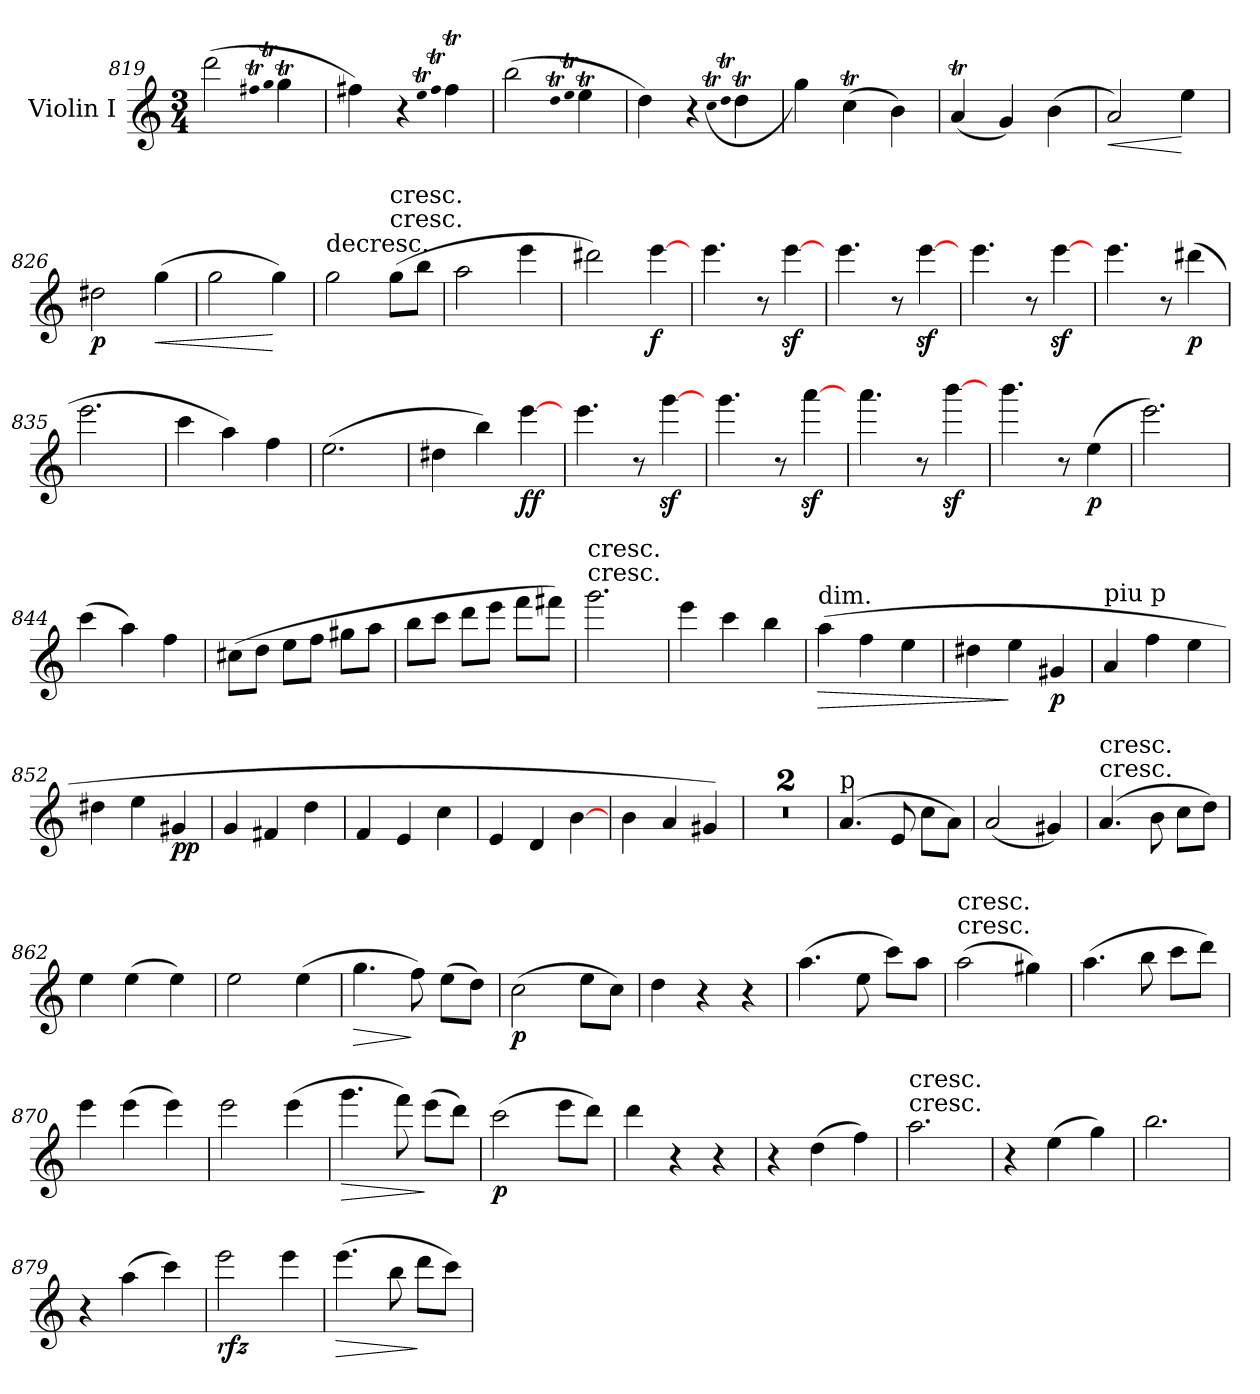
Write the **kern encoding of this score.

**kern	**dynam
*part1	*part1
*staff1	*staff1
*I"Violin I	*
*I'Vln	*
*clefG2	*
*k[]	*
*C:	*
*M3/4	*
=819	=819
(2ddd	.
qqff#Xt	.
qqggT	.
4ggT	.
=820	=820
4ff#X)	.
4r	.
qqeeT	.
qqff#t	.
4ff#t	.
=821	=821
(2bb	.
qqddT	.
qqeet	.
4eet	.
=822	=822
4dd)	.
4r	.
(qqccT	.
qqddT	.
4ddT	.
=823	=823
4gg)	.
(4ccT	.
4b)	.
=824	=824
(4aT	.
4g)	.
(4b	.
=825	=825
!	!LO:HP:b
2a)	<
4ee	[
=826	=826
2dd#X	p
!	!LO:HP:b
(4gg	<
=827	=827
2gg	.
4gg)	[
=828	=828
!LO:TX:t=decresc.	!
2gg	.
!LO:TX:t=cresc.	!
!LO:TX:a:t=cresc.	!
(8gg\L	.
8bb\J	.
=829	=829
2aa	.
4eee	.
=830	=830
2ddd#X)	.
[4eee	f
=831	=831
4.eee	.
8r	.
[4eeez	.
=832	=832
4.eee	.
8r	.
[4eeez	.
=833	=833
4.eee	.
8r	.
[4eeez	.
=834	=834
4.eee	.
8r	.
(4ddd#X	p
=835	=835
2.eee	.
=836	=836
4ccc	.
4aa)	.
4ff	.
=837	=837
(2.ee	.
=838	=838
4dd#X	.
4bb)	.
[4eee	ff
=839	=839
4.eee	.
8r	.
[4gggz	.
=840	=840
4.ggg	.
8r	.
[4aaaz	.
=841	=841
4.aaa	.
8r	.
[4bbbz	.
=842	=842
4.bbb	.
8r	.
(4ee	p
=843	=843
2.eee)	.
=844	=844
(4ccc	.
4aa)	.
4ff	.
=845	=845
(8cc#X\L	.
8dd\J	.
8ee\L	.
8ff\J	.
8gg#X\L	.
8aa\J	.
=846	=846
8bb\L	.
8ccc\J	.
8ddd\L	.
8eee\J	.
8fff\L	.
8fff#X\J)	.
=847	=847
!LO:TX:t=cresc.	!
!LO:TX:a:t=cresc.	!
2.ggg	.
=848	=848
4eee	.
4ccc	.
4bb	.
=849	=849
!LO:TX:a:t=dim.	!
!	!LO:HP:b
(4aa	>
4ff	.
4ee	.
=850	=850
4dd#X	.
4ee	]
4g#X	p
=851	=851
!LO:TX:a:t=piu p	!
4a	.
4ff	.
4ee	.
=852	=852
4dd#X	.
4ee	.
4g#X	pp
=853	=853
4g	.
4f#X	.
4dd	.
=854	=854
4f	.
4e	.
4cc	.
=855	=855
4e	.
4d	.
[4b	.
=856	=856
4b	.
4a	.
4g#X)	.
=857	=857
2.r	.
=858	=858
2.r	.
=859	=859
!LO:TX:a:t=p	!
(4.a	.
8e	.
8cc\L	.
8a\J)	.
=860	=860
(2a	.
4g#X)	.
=861	=861
!LO:TX:t=cresc.	!
!LO:TX:a:t=cresc.	!
(4.a	.
8b	.
8cc\L	.
8dd\J)	.
=862	=862
4ee	.
(4ee	.
4ee)	.
=863	=863
2ee	.
(4ee	.
=864	=864
!	!LO:HP:b
4.gg	>
8ff)	]
(8ee\L	.
8dd\J)	.
=865	=865
(2cc	p
8ee\L	.
8cc\J)	.
=866	=866
4dd	.
4r	.
4r	.
=867	=867
(4.aa	.
8ee	.
8ccc\L)	.
8aa\J	.
=868	=868
!LO:TX:t=cresc.	!
!LO:TX:a:t=cresc.	!
(2aa	.
4gg#X)	.
=869	=869
(4.aa	.
8bb	.
8ccc\L	.
8ddd\J)	.
=870	=870
4eee	.
(4eee	.
4eee)	.
=871	=871
2eee	.
(4eee	.
=872	=872
!	!LO:HP:b
4.ggg	>
8fff)	.
(8eee\L	]
8ddd\J)	.
=873	=873
(2ccc	p
8eee\L	.
8ddd\J)	.
=874	=874
4ddd	.
4r	.
4r	.
=875	=875
4r	.
(4dd	.
4ff)	.
=876	=876
!LO:TX:t=cresc.	!
!LO:TX:a:t=cresc.	!
2.aa	.
=877	=877
4r	.
(4ee	.
4gg)	.
=878	=878
2.bb	.
=879	=879
4r	.
(4aa	.
4ccc)	.
=880	=880
2eee	rfz
4eee	.
=881	=881
!	!LO:HP:b
(4.eee	>
8bb	.
8ddd\L	]
8ccc\J)	.
=	=
*-	*-
